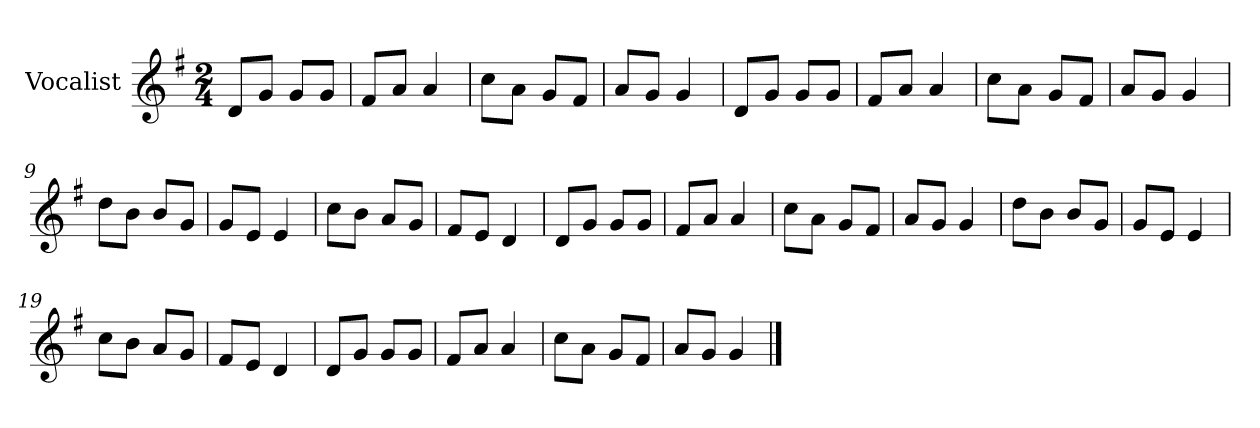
**kern
*part1
*staff1
*I"Vocalist
*k[f#]
*G:
*M2/4
=1
8dL
8gJ
8gL
8gJ
=2
8f#L
8aJ
4a
=3
8ccL
8aJ
8gL
8f#J
=4
8aL
8gJ
4g
=5
8dL
8gJ
8gL
8gJ
=6
8f#L
8aJ
4a
=7
8ccL
8aJ
8gL
8f#J
=8
8aL
8gJ
4g
=9
8ddL
8bJ
8bL
8gJ
=10
8gL
8eJ
4e
=11
8ccL
8bJ
8aL
8gJ
=12
8f#L
8eJ
4d
=13
8dL
8gJ
8gL
8gJ
=14
8f#L
8aJ
4a
=15
8ccL
8aJ
8gL
8f#J
=16
8aL
8gJ
4g
=17
8ddL
8bJ
8bL
8gJ
=18
8gL
8eJ
4e
=19
8ccL
8bJ
8aL
8gJ
=20
8f#L
8eJ
4d
=21
8dL
8gJ
8gL
8gJ
=22
8f#L
8aJ
4a
=23
8ccL
8aJ
8gL
8f#J
=24
8aL
8gJ
4g
==
*-
